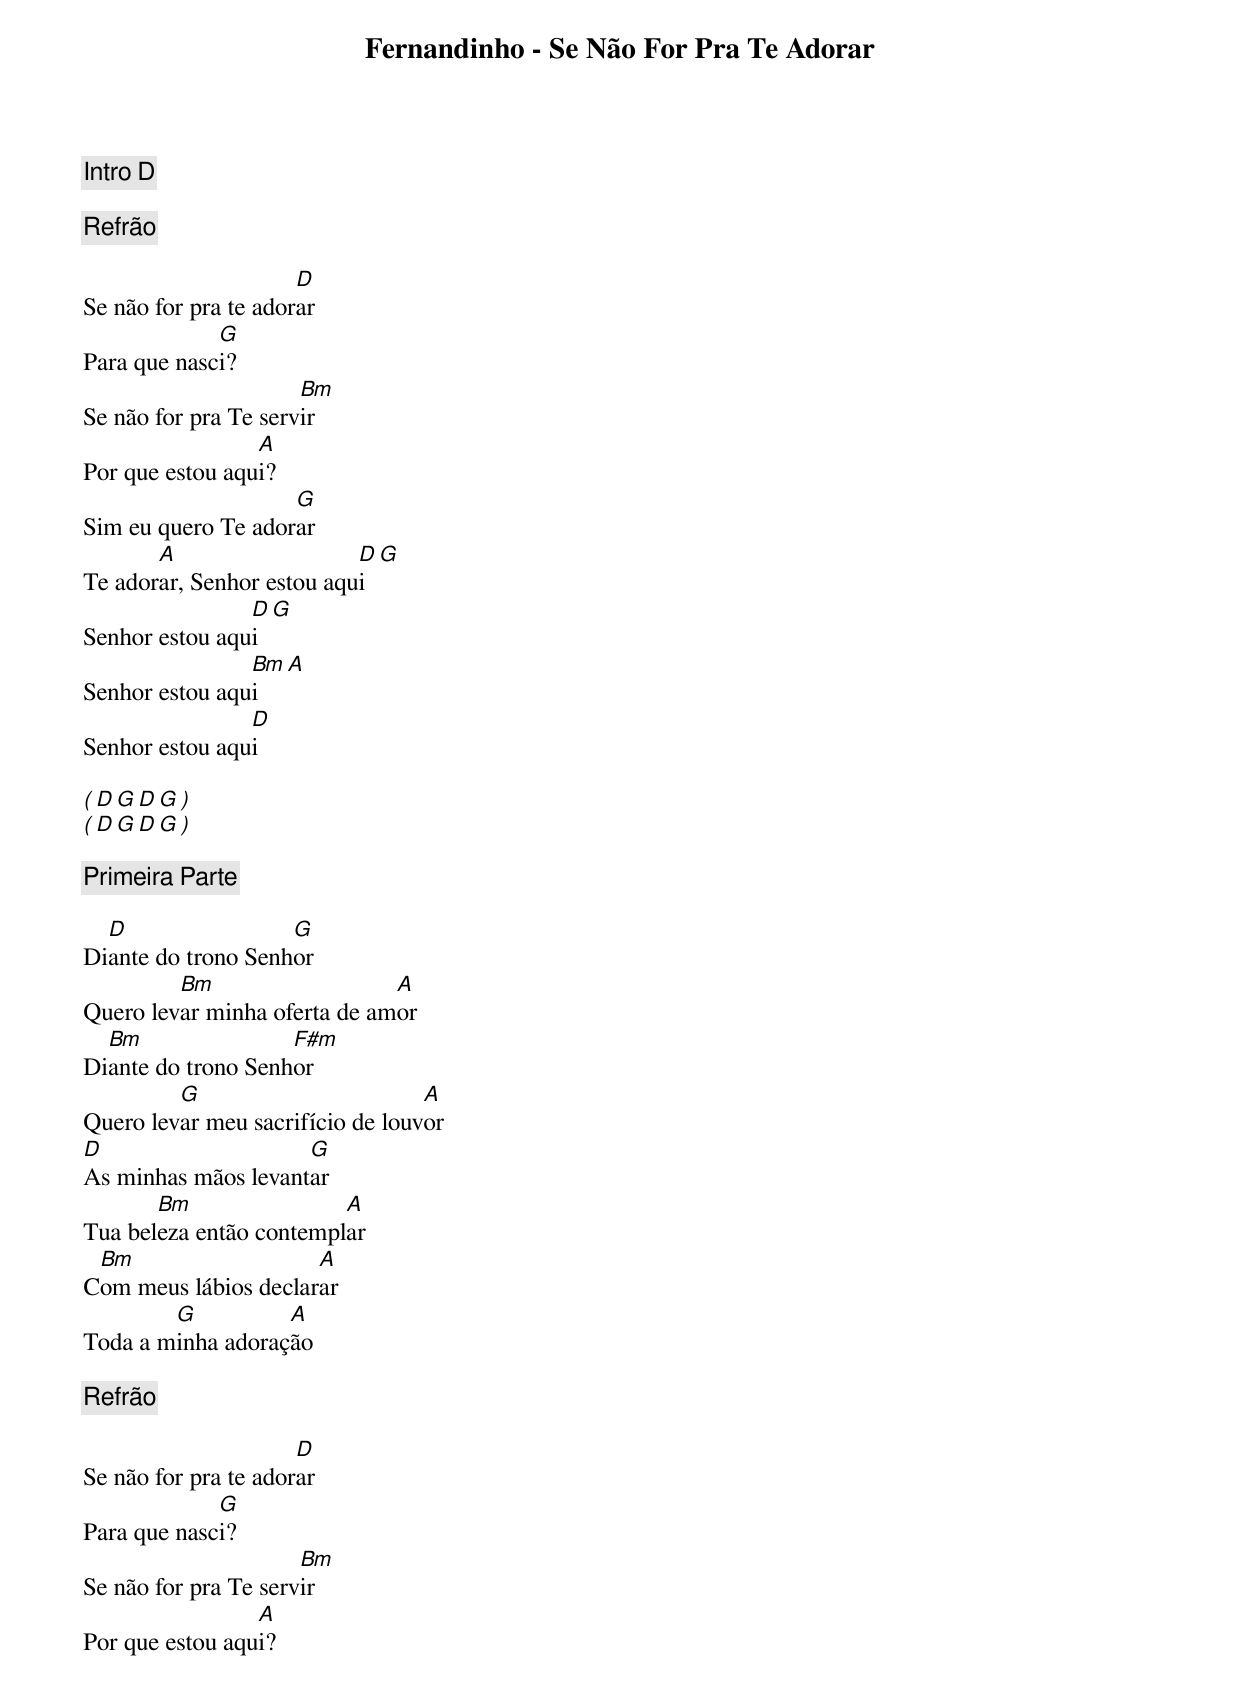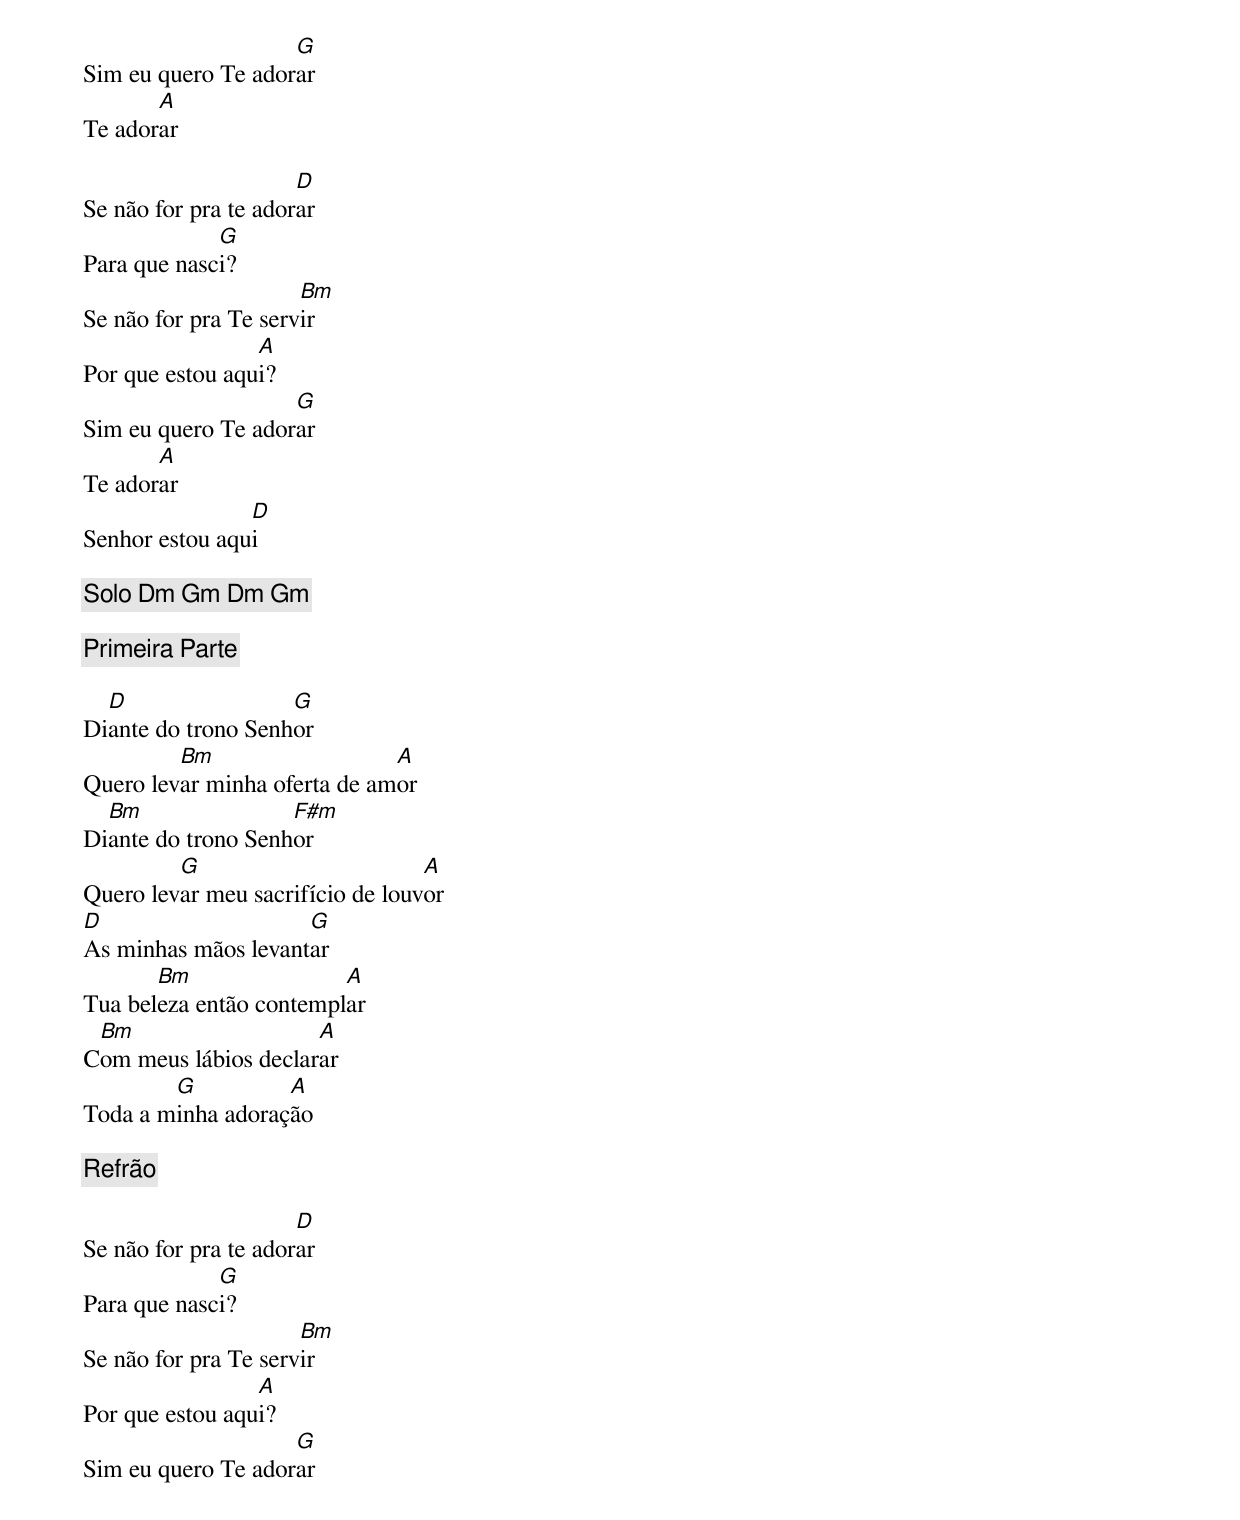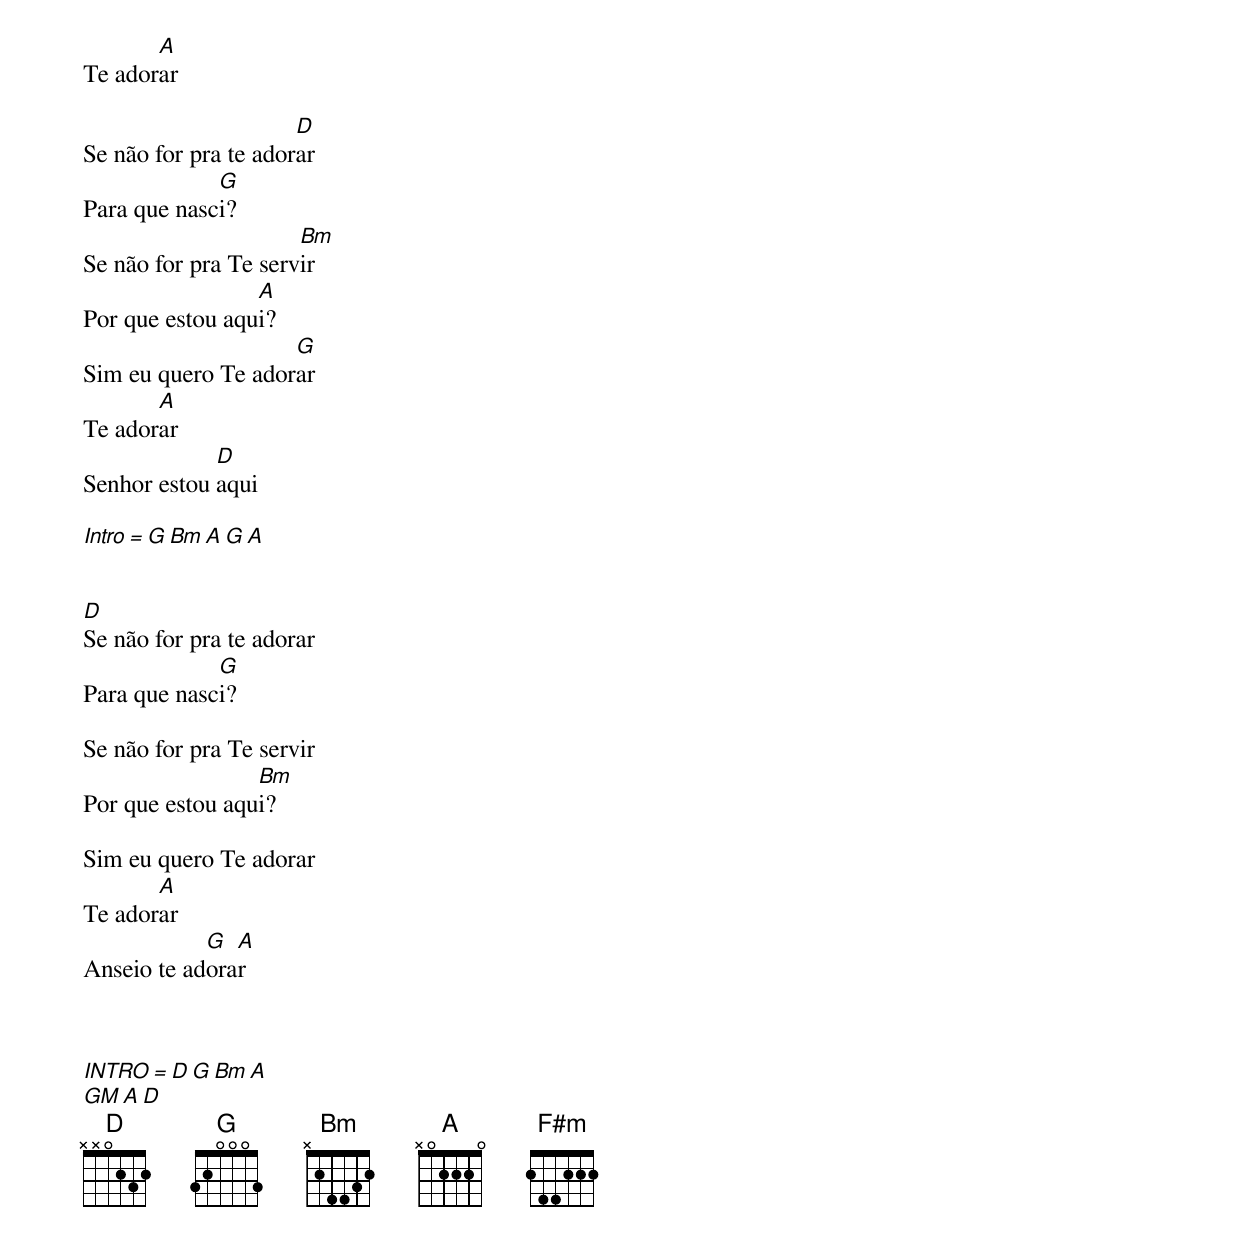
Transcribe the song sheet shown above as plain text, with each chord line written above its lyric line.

Fernandinho - Se Não For Pra Te Adorar

[Intro] D

[Refrão]

                      D
Se não for pra te adorar
             G
Para que nasci?
                      Bm
Se não for pra Te servir
                 A
Por que estou aqui?
                    G
Sim eu quero Te adorar
       A                   D  G
Te adorar, Senhor estou aqui
                D  G
Senhor estou aqui
                Bm  A
Senhor estou aqui
                D
Senhor estou aqui

( D  G  D  G )
( D  G  D  G )

[Primeira Parte]

  D                 G
Diante do trono Senhor
         Bm                   A
Quero levar minha oferta de amor
  Bm                F#m
Diante do trono Senhor
         G                        A
Quero levar meu sacrifício de louvor
D                    G
As minhas mãos levantar
       Bm                A
Tua beleza então contemplar
 Bm                   A
Com meus lábios declarar
        G          A
Toda a minha adoração

[Refrão]

                      D
Se não for pra te adorar
             G
Para que nasci?
                      Bm
Se não for pra Te servir
                 A
Por que estou aqui?
                    G
Sim eu quero Te adorar
       A
Te adorar

                      D
Se não for pra te adorar
             G
Para que nasci?
                      Bm
Se não for pra Te servir
                 A
Por que estou aqui?
                    G
Sim eu quero Te adorar
       A
Te adorar
                D
Senhor estou aqui

[Solo] Dm Gm Dm Gm

[Primeira Parte]

  D                 G
Diante do trono Senhor
         Bm                   A
Quero levar minha oferta de amor
  Bm                F#m
Diante do trono Senhor
         G                        A
Quero levar meu sacrifício de louvor
D                    G
As minhas mãos levantar
       Bm                A
Tua beleza então contemplar
 Bm                   A
Com meus lábios declarar
        G          A
Toda a minha adoração

[Refrão]

                      D
Se não for pra te adorar
             G
Para que nasci?
                      Bm
Se não for pra Te servir
                 A
Por que estou aqui?
                    G
Sim eu quero Te adorar
       A
Te adorar

                      D
Se não for pra te adorar
             G
Para que nasci?
                      Bm
Se não for pra Te servir
                 A
Por que estou aqui?
                    G
Sim eu quero Te adorar
       A
Te adorar
             D
Senhor estou aqui

Intro = G Bm A  G A


D
Se não for pra te adorar
             G
Para que nasci?

Se não for pra Te servir
                 Bm
Por que estou aqui?

Sim eu quero Te adorar
       A
Te adorar
            G  A
Anseio te adorar



INTRO = D  G  Bm  A
        GM A  D
